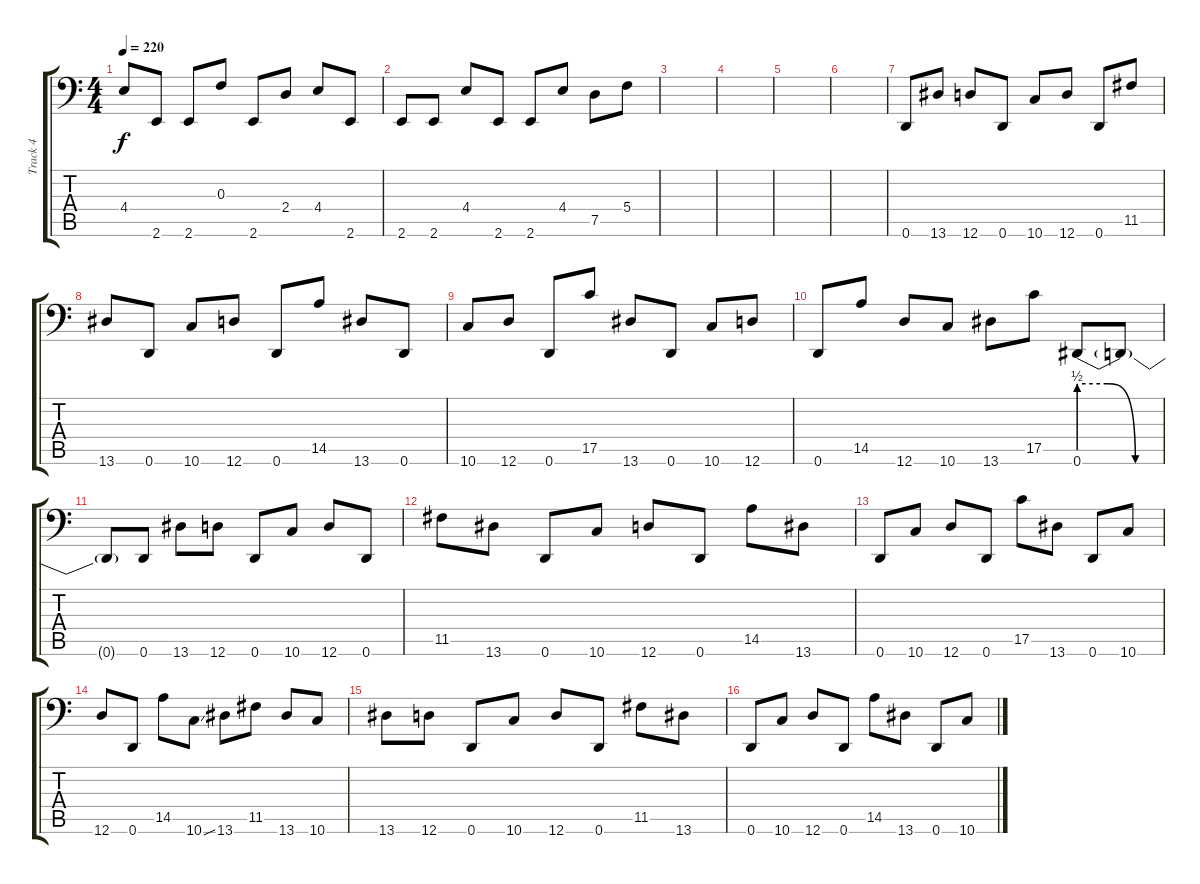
\track ("Track 4" "Track 4") {instrument electricbassfinger}
\staff {score tabs}
\tuning (D3 A2 F2 C2 G1 D1) {hide}
\ts (4 4)
\tempo 220
\clef f4
\ks c
4.4.8{dy f} 2.6.8 2.6.8 0.3.8 2.6.8 2.4.8 4.4.8 2.6.8 |
2.6.8 2.6.8 4.4.8 2.6.8 2.6.8 4.4.8 7.5.8 5.4.8 |
|
|
|
|
0.6.8 13.6.8 12.6.8 0.6.8 10.6.8 12.6.8 0.6.8 11.5.8 |
13.6.8 0.6.8 10.6.8 12.6.8 0.6.8 14.5.8 13.6.8 0.6.8 |
10.6.8 12.6.8 0.6.8 17.5.8 13.6.8 0.6.8 10.6.8 12.6.8 |
0.6.8 14.5.8 12.6.8 10.6.8 13.6.8 17.5.8 0.6{be (custom 0 2 20 2 40 0 60 0)}.8 0.6{t}.8 |
0.6{t}.8 0.6.8 13.6.8 12.6.8 0.6.8 10.6.8 12.6.8 0.6.8 |
11.5.8 13.6.8 0.6.8 10.6.8 12.6.8 0.6.8 14.5.8 13.6.8 |
0.6.8 10.6.8 12.6.8 0.6.8 17.5.8 13.6.8 0.6.8 10.6.8 |
12.6.8 0.6.8 14.5.8 10.6{ss}.8 13.6.8 11.5.8 13.6.8 10.6.8 |
13.6.8 12.6.8 0.6.8 10.6.8 12.6.8 0.6.8 11.5.8 13.6.8 |
0.6.8 10.6.8 12.6.8 0.6.8 14.5.8 13.6.8 0.6.8 10.6.8
